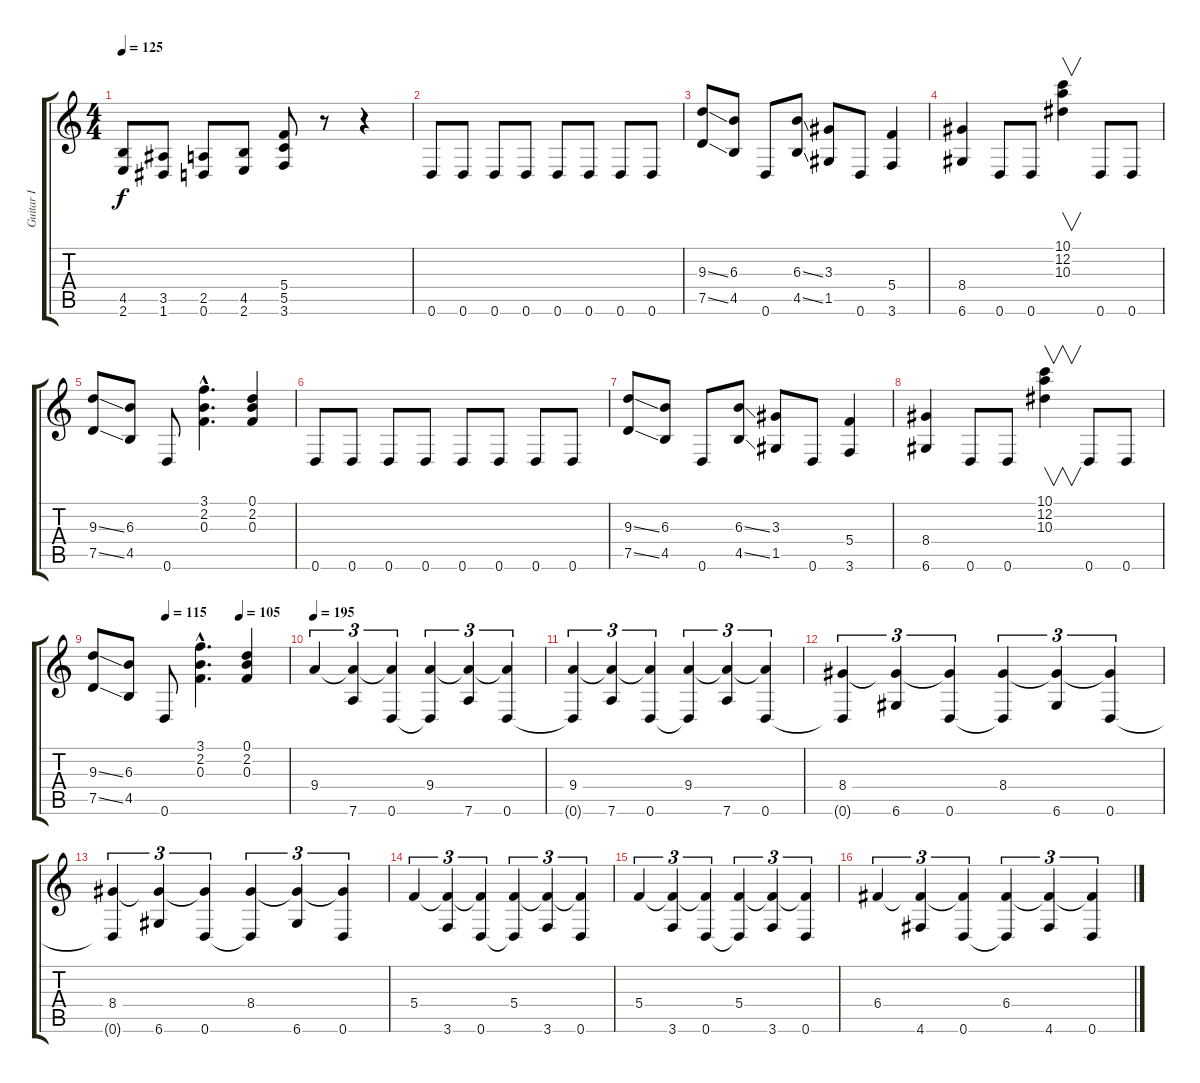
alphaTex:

\track ("Guitar I" "Guitar I") {instrument distortionguitar}
\staff {score tabs}
\tuning (D4 A3 F3 C3 G2 D2) {hide}
\ts (4 4)
\tempo 125
\clef g2
\ks c
(4.5 2.6).8{dy f} (3.5 1.6).8 (2.5 0.6).8 (4.5 2.6).8 (5.4 5.5 3.6).8 r.8 r.4 |
0.6.8 0.6.8 0.6.8 0.6.8 0.6.8 0.6.8 0.6.8 0.6.8 |
(9.3{ss} 7.5{ss}).8 (6.3 4.5).8 0.6.8 (6.3{ss} 4.5{ss}).8 (3.3 1.5).8 0.6.8 (5.4 3.6).4 |
(8.4 6.6).4 0.6.8 0.6.8 (10.1 12.2 10.3).4{v} 0.6.8 0.6.8 |
(9.3{ss} 7.5{ss}).8 (6.3 4.5).8 0.6.8 (3.1{hac} 2.2{hac} 0.3{hac}).4{d} (0.1 2.2 0.3).4 |
0.6.8 0.6.8 0.6.8 0.6.8 0.6.8 0.6.8 0.6.8 0.6.8 |
(9.3{ss} 7.5{ss}).8 (6.3 4.5).8 0.6.8 (6.3{ss} 4.5{ss}).8 (3.3 1.5).8 0.6.8 (5.4 3.6).4 |
(8.4 6.6).4 0.6.8 0.6.8 (10.1 12.2 10.3).4{v} 0.6.8 0.6.8 |
\tempo (115 0.375)
\tempo (105 0.75)
(9.3{ss} 7.5{ss}).8 (6.3 4.5).8 0.6.8 (3.1{hac} 2.2{hac} 0.3{hac}).4{d} (0.1 2.2 0.3).4 |
\tempo 195
9.4.4{tu (3 2) volume 13} (9.4{t} 7.6).4{tu (3 2)} (9.4{t} 0.6).4{tu (3 2)} (9.4 0.6{t}).4{tu (3 2)} (9.4{t} 7.6).4{tu (3 2)} (9.4{t} 0.6).4{tu (3 2)} |
(9.4 0.6{t}).4{tu (3 2) volume 13} (9.4{t} 7.6).4{tu (3 2)} (9.4{t} 0.6).4{tu (3 2)} (9.4 0.6{t}).4{tu (3 2)} (9.4{t} 7.6).4{tu (3 2)} (9.4{t} 0.6).4{tu (3 2)} |
(8.4 0.6{t}).4{tu (3 2)} (8.4{t} 6.6).4{tu (3 2)} (8.4{t} 0.6).4{tu (3 2)} (8.4 0.6{t}).4{tu (3 2)} (8.4{t} 6.6).4{tu (3 2)} (8.4{t} 0.6).4{tu (3 2)} |
(8.4 0.6{t}).4{tu (3 2) volume 12} (8.4{t} 6.6).4{tu (3 2)} (8.4{t} 0.6).4{tu (3 2)} (8.4 0.6{t}).4{tu (3 2)} (8.4{t} 6.6).4{tu (3 2)} (8.4{t} 0.6).4{tu (3 2)} |
5.4.4{tu (3 2)} (5.4{t} 3.6).4{tu (3 2)} (5.4{t} 0.6).4{tu (3 2)} (5.4 0.6{t}).4{tu (3 2)} (5.4{t} 3.6).4{tu (3 2)} (5.4{t} 0.6).4{tu (3 2)} |
5.4.4{tu (3 2) volume 11} (5.4{t} 3.6).4{tu (3 2)} (5.4{t} 0.6).4{tu (3 2)} (5.4 0.6{t}).4{tu (3 2)} (5.4{t} 3.6).4{tu (3 2)} (5.4{t} 0.6).4{tu (3 2)} |
6.4.4{tu (3 2)} (6.4{t} 4.6).4{tu (3 2)} (6.4{t} 0.6).4{tu (3 2)} (6.4 0.6{t}).4{tu (3 2)} (6.4{t} 4.6).4{tu (3 2)} (6.4{t} 0.6).4{tu (3 2)}
